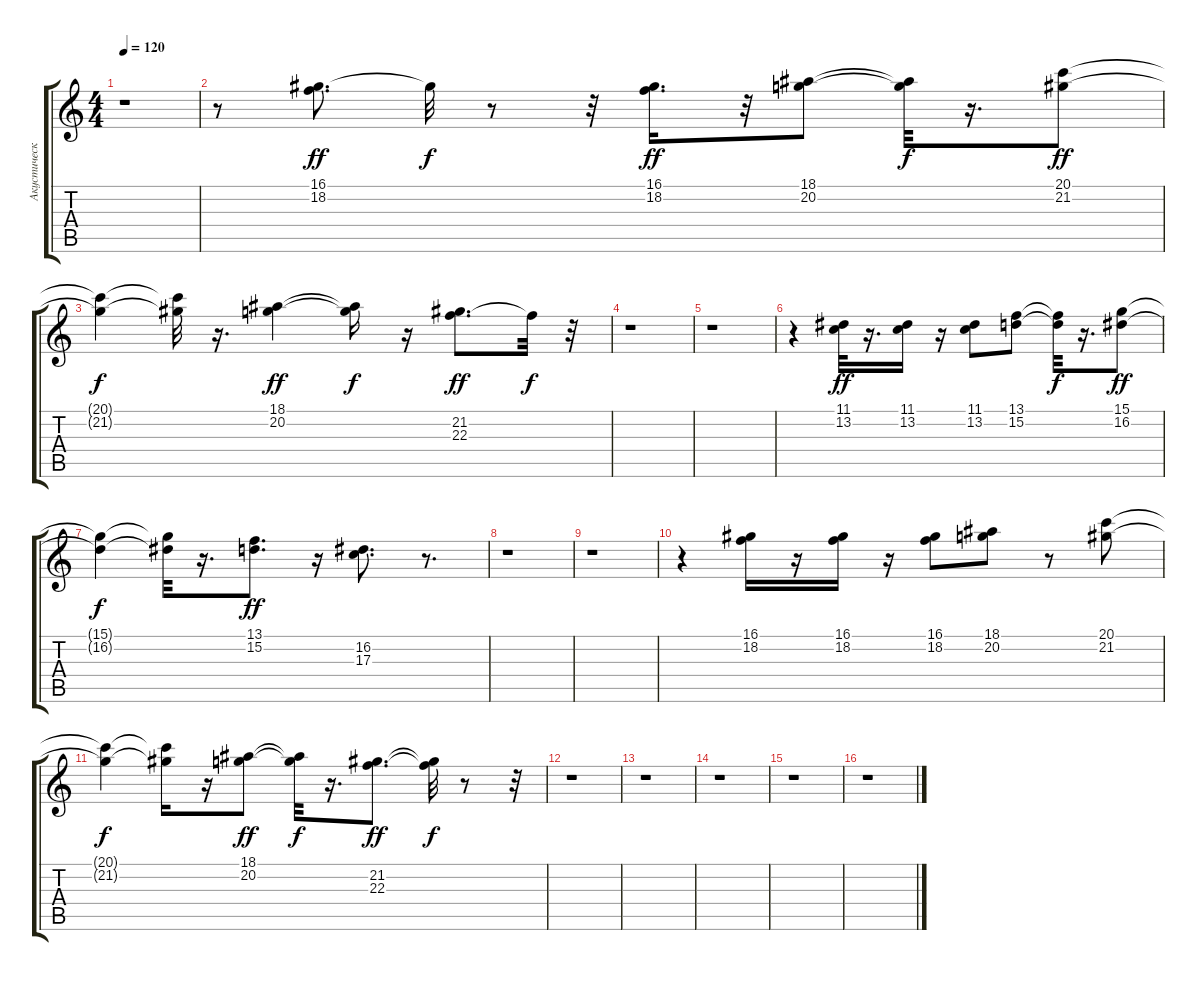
\track ("Акустический Гранд Роял" "Акустическ") {instrument acousticgrandpiano}
\staff {score tabs}
\tuning (E4 B3 G3 D3 A2 E2) {hide}
\ts (4 4)
\tempo 120
\clef g2
\ks c
r.1{dy f} |
r.8 (16.1 18.2).8{d dy ff} 16.1{t}.32{dy f} r.8 r.32 (16.1 18.2).16{d dy ff} r.32 (18.1 20.2).8 (18.1{t} 20.2{t}).32{dy f} r.16{d} (20.1 21.2).8{dy ff} |
(20.1{t} 21.2{t}).4{dy f} (20.1{t} 21.2{t}).32 r.16{d} (18.1 20.2).4{dy ff} (18.1{t} 20.2{t}).16{dy f} r.16 (21.2 22.3).8{d dy ff} 22.3{t}.32{dy f} r.32 |
r.1 |
r.1 |
r.4 (11.1 13.2).32{dy ff} r.16{d} (11.1 13.2).16 r.16 (11.1 13.2).8 (13.1 15.2).8 (13.1{t} 15.2{t}).32{dy f} r.16{d} (15.1 16.2).8{dy ff} |
(15.1{t} 16.2{t}).4{dy f} (15.1{t} 16.2{t}).32 r.16{d} (13.1 15.2).8{d dy ff} r.16 (16.2 17.3).8{d} r.8{d} |
r.1 |
r.1 |
r.4 (16.1 18.2).16 r.16 (16.1 18.2).16 r.16 (16.1 18.2).8 (18.1 20.2).8 r.8 (20.1 21.2).8 |
(20.1{t} 21.2{t}).4{dy f} (20.1{t} 21.2{t}).16 r.16 (18.1 20.2).8{dy ff} (18.1{t} 20.2{t}).32{dy f} r.16{d} (21.2 22.3).8{d dy ff} (21.2{t} 22.3{t}).32{dy f} r.8 r.32 |
r.1 |
r.1 |
r.1 |
r.1 |
r.1
